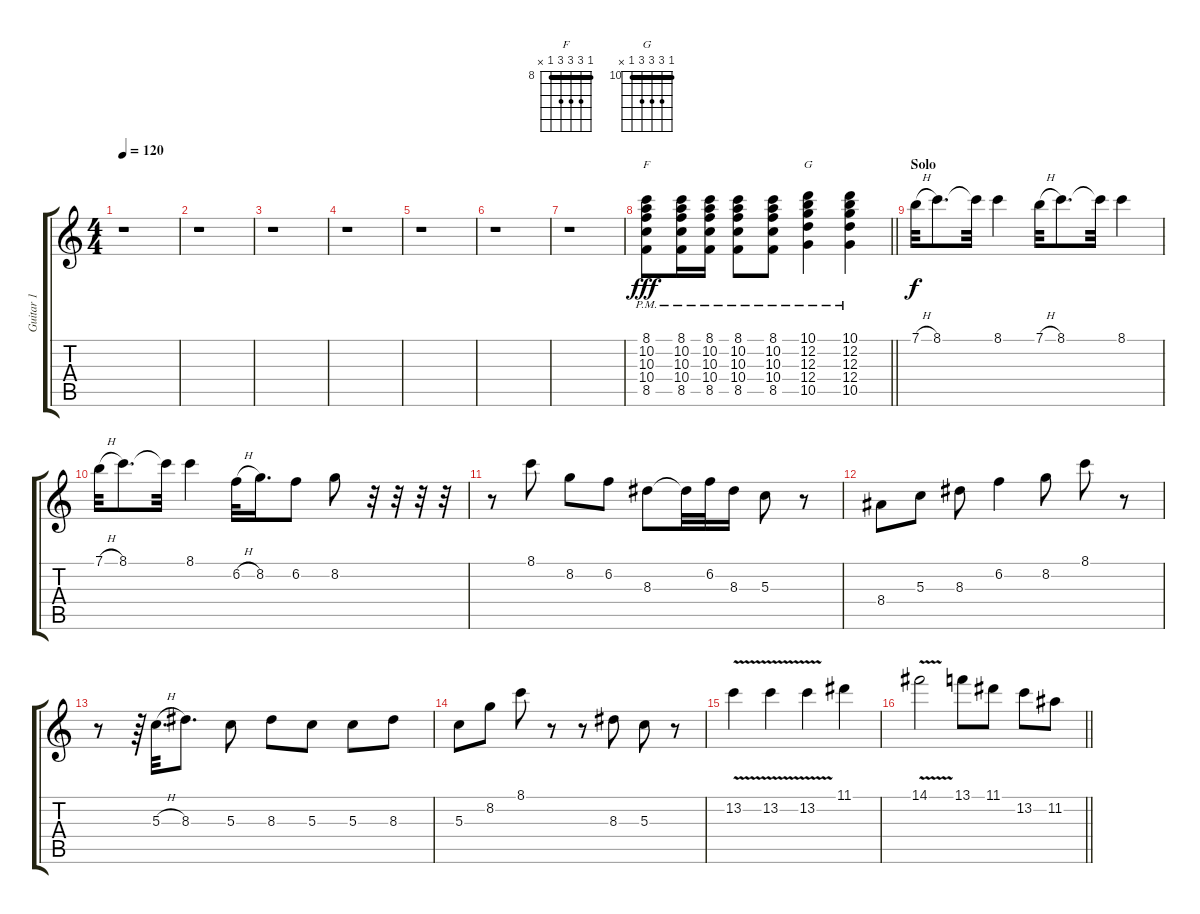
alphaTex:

\track ("Guitar 1" "Guitar 1") {instrument overdrivenguitar}
\staff {score tabs}
\tuning (E4 B3 G3 D3 A2 E2) {hide}
\chord ("F" 8 10 10 10 8 x) {firstfret 8 barre 8}
\chord ("G" 10 12 12 12 10 x) {firstfret 10 barre 10}
\ts (4 4)
\tempo 120
\clef g2
\ks c
r.1{dy fff} |
r.1 |
r.1 |
r.1 |
r.1 |
r.1 |
r.1 |
\barLineRight lightlight
(8.1{pm} 10.2{pm} 10.3{pm} 10.4{pm} 8.5{pm}).8{ch "F"} (8.1{pm} 10.2{pm} 10.3{pm} 10.4{pm} 8.5{pm}).16 (8.1{pm} 10.2{pm} 10.3{pm} 10.4{pm} 8.5{pm}).16 (8.1{pm} 10.2{pm} 10.3{pm} 10.4{pm} 8.5{pm}).8 (8.1{pm} 10.2{pm} 10.3{pm} 10.4{pm} 8.5{pm}).8 (10.1{pm} 12.2{pm} 12.3{pm} 12.4{pm} 10.5{pm}).4{ch "G"} (10.1{pm} 12.2{pm} 12.3{pm} 12.4{pm} 10.5{pm}).4 |
\section ("" "Solo")
7.1{h}.32{dy f} 8.1.8{d} 8.1{t}.32 8.1.4 7.1{h}.32 8.1.8{d} 8.1{t}.32 8.1.4 |
7.1{h}.32 8.1.8{d} 8.1{t}.32 8.1.4 6.2{h}.32 8.2.16{d} 6.2.8 8.2.8 r.32 r.32 r.32 r.32 |
r.8 8.1.8 8.2.8 6.2.8 8.3.8 8.3{t}.32 6.2.32 8.3.16 5.3.8 r.8 |
8.4.8 5.3.8 8.3.8 6.2.4 8.2.8 8.1.8 r.8 |
r.8 r.64 5.3{h}.32{d} 8.3.8{d} 5.3.8 8.3.8 5.3.8 5.3.8 8.3.8 |
5.3.8 8.2.8 8.1.8 r.8 r.8 8.3.8 5.3.8 r.8 |
13.2{v}.4 13.2{v}.4 13.2{v}.4 11.1.4 |
\barLineRight lightlight
14.1{v}.2 13.1.8 11.1.8 13.2.8 11.2.8
